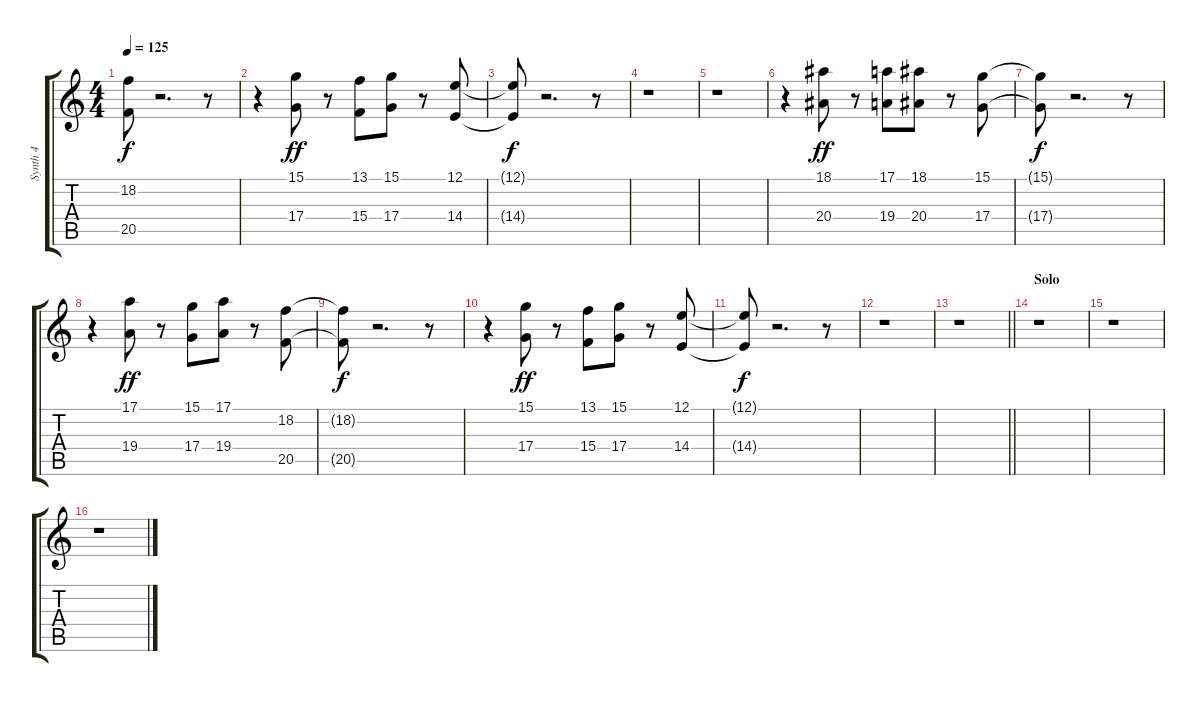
\track ("Synth 4" "Synth 4") {instrument brasssection}
\staff {score tabs}
\tuning (E4 B3 G3 D3 A2 E2) {hide}
\ts (4 4)
\tempo 125
\clef g2
\ks c
(18.2{t} 20.5{t}).8{dy f} r.2{d} r.8 |
r.4 (15.1 17.4).8{dy ff} r.8 (13.1 15.4).8 (15.1 17.4).8 r.8 (12.1 14.4).8 |
(12.1{t} 14.4{t}).8{dy f} r.2{d} r.8 |
r.1 |
r.1 |
r.4 (18.1 20.4).8{dy ff} r.8 (17.1 19.4).8 (18.1 20.4).8 r.8 (15.1 17.4).8 |
(15.1{t} 17.4{t}).8{dy f} r.2{d} r.8 |
r.4 (17.1 19.4).8{dy ff} r.8 (15.1 17.4).8 (17.1 19.4).8 r.8 (18.2 20.5).8 |
(18.2{t} 20.5{t}).8{dy f} r.2{d} r.8 |
r.4 (15.1 17.4).8{dy ff} r.8 (13.1 15.4).8 (15.1 17.4).8 r.8 (12.1 14.4).8 |
(12.1{t} 14.4{t}).8{dy f} r.2{d} r.8 |
r.1 |
\barLineRight lightlight
r.1 |
\section ("" "Solo")
r.1 |
r.1 |
r.1
